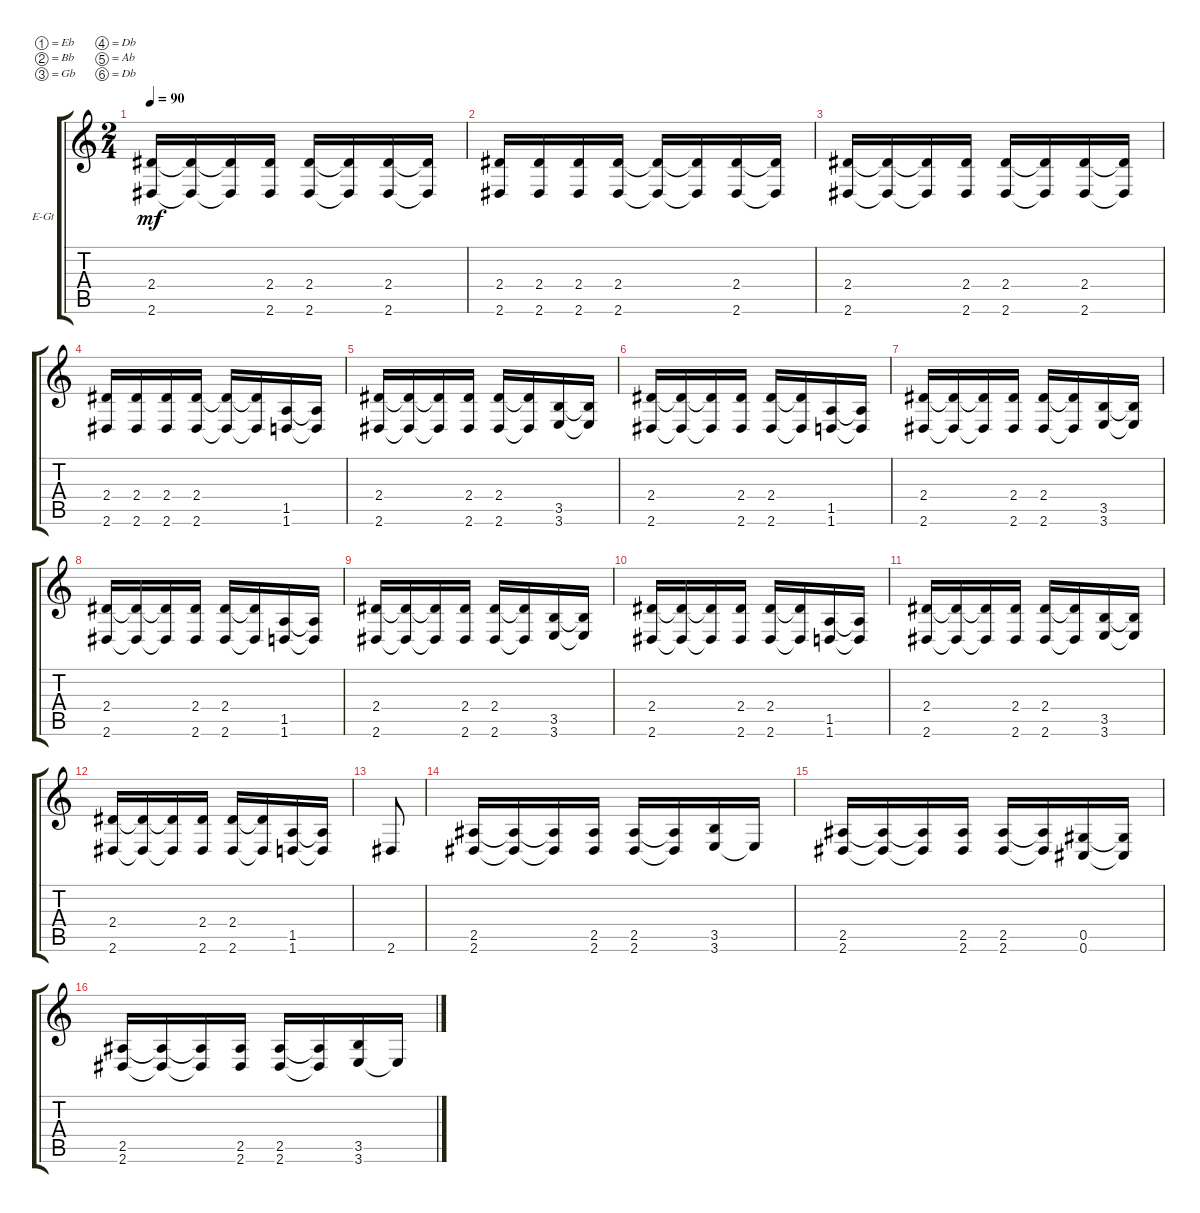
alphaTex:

\defaultSystemsLayout 4
\bracketExtendMode groupsimilarinstruments
\firstSystemTrackNameOrientation horizontal
\otherSystemsTrackNameOrientation horizontal
\track ("Electric Guitar" "E-Gt") {instrument distortionguitar}
\staff {score tabs}
\tuning (Eb4 Bb3 Gb3 Db3 Ab2 Db2)
\ts (2 4)
\tempo 90
\clef g2
\ks c
(2.6 2.4).16{dy mf} (2.6{t} 2.4{t}).16 (2.6{t} 2.4{t}).16 (2.6 2.4).16 (2.6 2.4).16 (2.6{t} 2.4{t}).16 (2.6 2.4).16 (2.6{t} 2.4{t}).16 |
(2.6 2.4).16 (2.6 2.4).16 (2.6 2.4).16 (2.6 2.4).16 (2.6{t} 2.4{t}).16 (2.6{t} 2.4{t}).16 (2.6 2.4).16 (2.6{t} 2.4{t}).16 |
(2.6 2.4).16 (2.6{t} 2.4{t}).16 (2.6{t} 2.4{t}).16 (2.6 2.4).16 (2.6 2.4).16 (2.6{t} 2.4{t}).16 (2.6 2.4).16 (2.6{t} 2.4{t}).16 |
(2.6 2.4).16 (2.6 2.4).16 (2.6 2.4).16 (2.6 2.4).16 (2.6{t} 2.4{t}).16 (2.6{t} 2.4{t}).16 (1.6 1.5).16 (1.6{t} 1.5{t}).16 |
(2.6 2.4).16 (2.6{t} 2.4{t}).16 (2.6{t} 2.4{t}).16 (2.6 2.4).16 (2.6 2.4).16 (2.6{t} 2.4{t}).16 (3.6 3.5).16 (3.6{t} 3.5{t}).16 |
(2.6 2.4).16 (2.6{t} 2.4{t}).16 (2.6{t} 2.4{t}).16 (2.6 2.4).16 (2.6 2.4).16 (2.6{t} 2.4{t}).16 (1.6 1.5).16 (1.6{t} 1.5{t}).16 |
(2.6 2.4).16 (2.6{t} 2.4{t}).16 (2.6{t} 2.4{t}).16 (2.6 2.4).16 (2.6 2.4).16 (2.6{t} 2.4{t}).16 (3.6 3.5).16 (3.6{t} 3.5{t}).16 |
(2.6 2.4).16 (2.6{t} 2.4{t}).16 (2.6{t} 2.4{t}).16 (2.6 2.4).16 (2.6 2.4).16 (2.6{t} 2.4{t}).16 (1.6 1.5).16 (1.6{t} 1.5{t}).16 |
(2.6 2.4).16 (2.6{t} 2.4{t}).16 (2.6{t} 2.4{t}).16 (2.6 2.4).16 (2.6 2.4).16 (2.6{t} 2.4{t}).16 (3.6 3.5).16 (3.6{t} 3.5{t}).16 |
(2.6 2.4).16 (2.6{t} 2.4{t}).16 (2.6{t} 2.4{t}).16 (2.6 2.4).16 (2.6 2.4).16 (2.6{t} 2.4{t}).16 (1.6 1.5).16 (1.6{t} 1.5{t}).16 |
(2.6 2.4).16 (2.6{t} 2.4{t}).16 (2.6{t} 2.4{t}).16 (2.6 2.4).16 (2.6 2.4).16 (2.6{t} 2.4{t}).16 (3.6 3.5).16 (3.6{t} 3.5{t}).16 |
(2.6 2.4).16 (2.6{t} 2.4{t}).16 (2.6{t} 2.4{t}).16 (2.6 2.4).16 (2.6 2.4).16 (2.6{t} 2.4{t}).16 (1.6 1.5).16 (1.6{t} 1.5{t}).16 |
2.6.8 |
(2.6 2.5).16 (2.6{t} 2.5{t}).16 (2.6{t} 2.5{t}).16 (2.6 2.5).16 (2.6 2.5).16 (2.6{t} 2.5{t}).16 (3.6 3.5).16 3.6{t}.16 |
(2.6 2.5).16 (2.6{t} 2.5{t}).16 (2.6{t} 2.5{t}).16 (2.6 2.5).16 (2.6 2.5).16 (2.6{t} 2.5{t}).16 (0.6 0.5).16 (0.6{t} 0.5{t}).16 |
(2.6 2.5).16 (2.6{t} 2.5{t}).16 (2.6{t} 2.5{t}).16 (2.6 2.5).16 (2.6 2.5).16 (2.6{t} 2.5{t}).16 (3.6 3.5).16 3.6{t}.16
